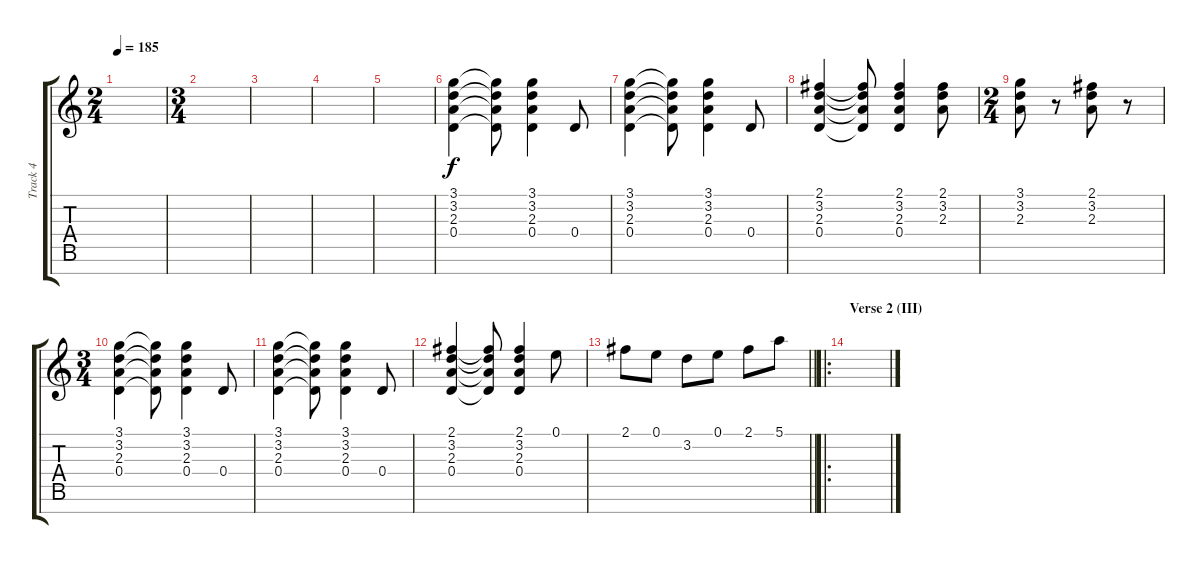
\track ("Track 4" "Track 4") {instrument distortionguitar}
\staff {score tabs}
\tuning (E4 B3 G3 D3 A2 E2 B1) {hide}
\ts (2 4)
\tempo 185
\clef g2
\ks c
|
\ts (3 4)
|
|
|
|
(3.1 3.2 2.3 0.4).4{instrument acousticguitarsteel} (3.1{t} 3.2{t} 2.3{t} 0.4{t}).8 (3.1 3.2 2.3 0.4).4 0.4.8 |
(3.1 3.2 2.3 0.4).4 (3.1{t} 3.2{t} 2.3{t} 0.4{t}).8 (3.1 3.2 2.3 0.4).4 0.4.8 |
(2.1 3.2 2.3 0.4).4 (2.1{t} 3.2{t} 2.3{t} 0.4{t}).8 (2.1 3.2 2.3 0.4).4 (2.1 3.2 2.3).8 |
\ts (2 4)
(3.1 3.2 2.3).8 r.8 (2.1 3.2 2.3).8 r.8 |
\ts (3 4)
(3.1 3.2 2.3 0.4).4 (3.1{t} 3.2{t} 2.3{t} 0.4{t}).8 (3.1 3.2 2.3 0.4).4 0.4.8 |
(3.1 3.2 2.3 0.4).4 (3.1{t} 3.2{t} 2.3{t} 0.4{t}).8 (3.1 3.2 2.3 0.4).4 0.4.8 |
(2.1 3.2 2.3 0.4).4 (2.1{t} 3.2{t} 2.3{t} 0.4{t}).8 (2.1 3.2 2.3 0.4).4 0.1.8 |
\barLineRight lightlight
2.1.8 0.1.8 3.2.8 0.1.8 2.1.8 5.1.8 |
\ro
\section ("" "Verse 2 (III)")
